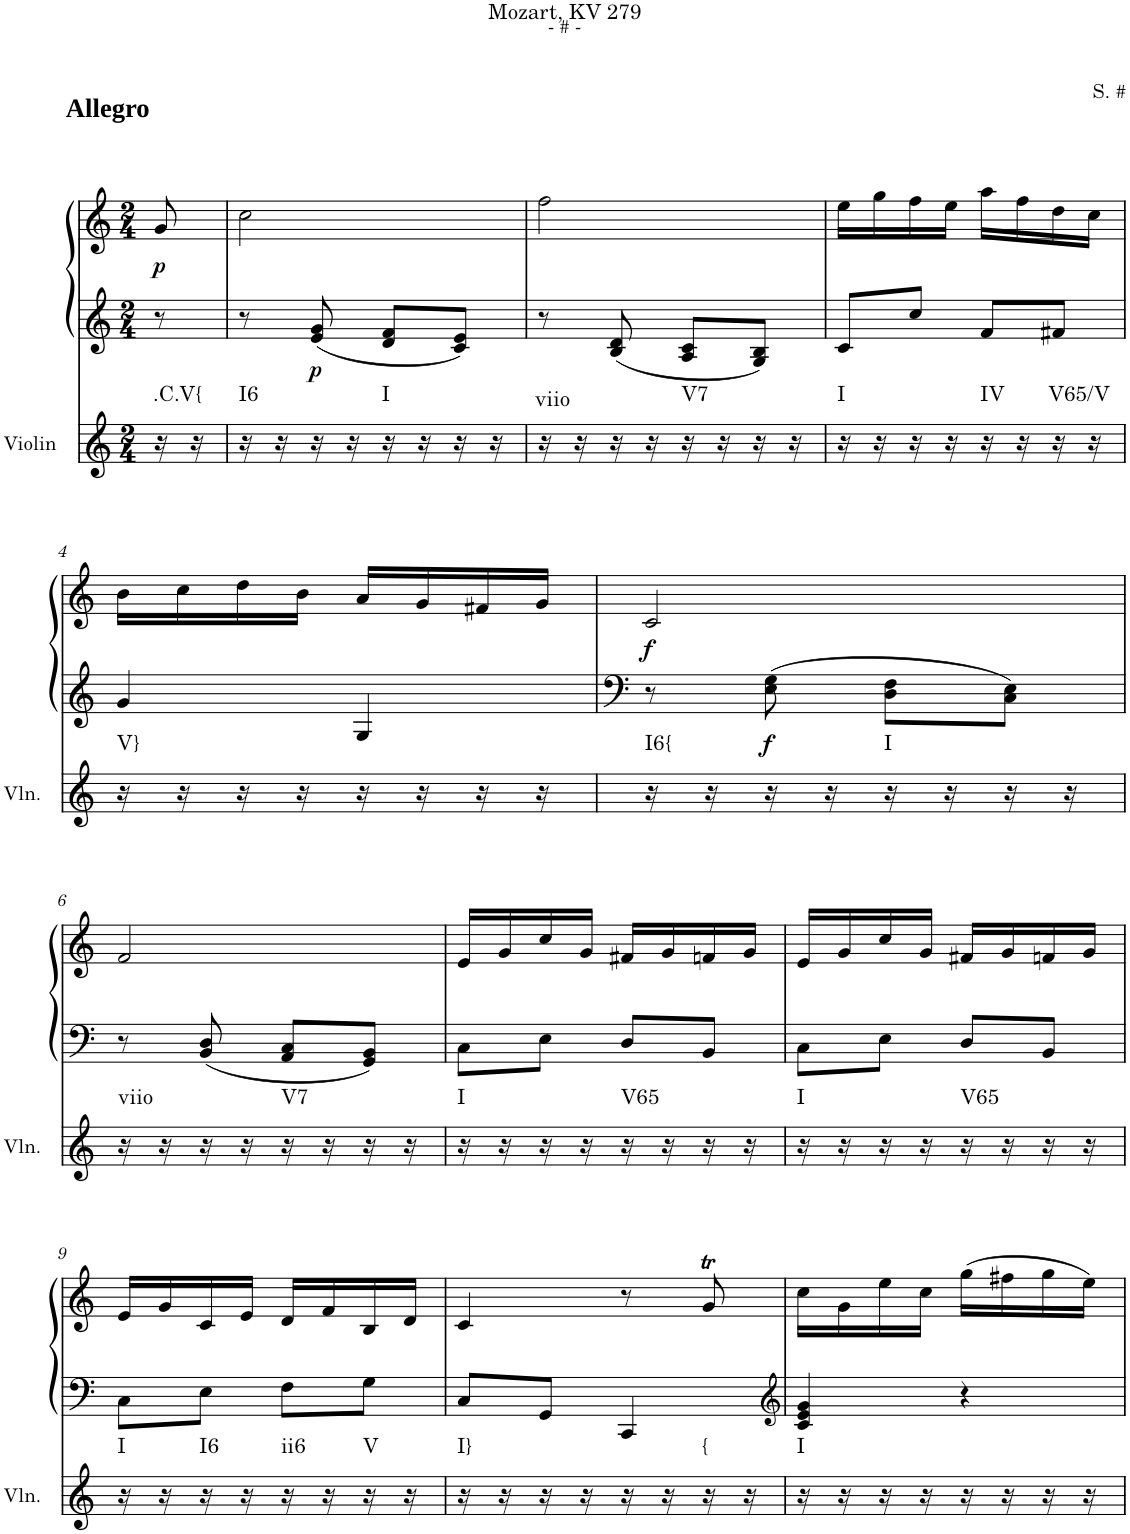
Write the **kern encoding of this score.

**kern	**harte	**kern	**kern	**dynam
*part2	*part2	*part1	*part1	*part1
*staff3	*	*staff2	*staff1	*staff1/2
*I"Violin	*	*I"Klavier linke Hand	*	*
*I'Vln.	*	*	*	*
*clefG2	*	*clefG2	*clefG2	*
*k[]	*	*k[]	*k[]	*
*M2/4	*	*M2/4	*M2/4	*
=	=	=	=	=
!	!	!	!LO:TX:a:B:t=Allegro	!
!	!LO:H:kt=.C.V{	!	!	!LO:DY:b
16r	N	8r	8g/	p
16r	.	.	.	.
=1	=1	=1	=1	=1
!	!LO:H:kt=I6	!	!	!
16r	N	8r	2cc\	.
16r	.	.	.	.
!	!	!	!	!LO:DY:b=2
16r	.	8e/ 8g/	.	p
16r	.	.	.	.
!	!LO:H:kt=I	!	!	!
16r	N	8d/ 8f/L	.	.
16r	.	.	.	.
16r	.	8c/ 8e/J	.	.
16r	.	.	.	.
=2	=2	=2	=2	=2
!	!LO:H:kt=viio	!	!	!
16r	N	8r	2ff\	.
16r	.	.	.	.
16r	.	8B/ 8d/	.	.
16r	.	.	.	.
!	!LO:H:kt=V7	!	!	!
16r	N	8A/ 8c/L	.	.
16r	.	.	.	.
16r	.	8G/ 8B/J	.	.
16r	.	.	.	.
=3	=3	=3	=3	=3
!	!LO:H:kt=I	!	!	!
16r	N	8c/L	16ee\LL	.
16r	.	.	16gg\	.
16r	.	8cc/J	16ff\	.
16r	.	.	16ee\JJ	.
!	!LO:H:kt=IV	!	!	!
16r	N	8f/L	16aa\LL	.
16r	.	.	16ff\	.
!	!LO:H:kt=V65/V	!	!	!
16r	N	8f#X/J	16dd\	.
16r	.	.	16cc\JJ	.
!!LO:LB:g=z
=4	=4	=4	=4	=4
!	!LO:H:kt=V}	!	!	!
16r	N	4g/	16b\LL	.
16r	.	.	16cc\	.
16r	.	.	16dd\	.
16r	.	.	16b\JJ	.
16r	.	4G/	16a/LL	.
16r	.	.	16g/	.
16r	.	.	16f#X/	.
16r	.	.	16g/JJ	.
=5	=5	=5	=5	=5
!	!LO:H:kt=I6{	!	!	!LO:DY:b
16r	N	8r	2c/	f
16r	.	.	.	.
!	!	!	!	!LO:DY:b=2
16r	.	8E\ 8G\	.	f
16r	.	.	.	.
!	!LO:H:kt=I	!	!	!
16r	N	8D\ 8F\L	.	.
16r	.	.	.	.
16r	.	8C\ 8E\J	.	.
16r	.	.	.	.
!!LO:LB:g=z
=6	=6	=6	=6	=6
!	!LO:H:kt=viio	!	!	!
16r	N	8r	2f/	.
16r	.	.	.	.
16r	.	8BB/ 8D/	.	.
16r	.	.	.	.
!	!LO:H:kt=V7	!	!	!
16r	N	8AA/ 8C/L	.	.
16r	.	.	.	.
16r	.	8GG/ 8BB/J	.	.
16r	.	.	.	.
=7	=7	=7	=7	=7
!	!LO:H:kt=I	!	!	!
16r	N	8C\L	16e/LL	.
16r	.	.	16g/	.
16r	.	8E\J	16cc/	.
16r	.	.	16g/JJ	.
!	!LO:H:kt=V65	!	!	!
16r	N	8D/L	16f#X/LL	.
16r	.	.	16g/	.
16r	.	8BB/J	16fn/	.
16r	.	.	16g/JJ	.
=8	=8	=8	=8	=8
!	!LO:H:kt=I	!	!	!
16r	N	8C\L	16e/LL	.
16r	.	.	16g/	.
16r	.	8E\J	16cc/	.
16r	.	.	16g/JJ	.
!	!LO:H:kt=V65	!	!	!
16r	N	8D/L	16f#X/LL	.
16r	.	.	16g/	.
16r	.	8BB/J	16fn/	.
16r	.	.	16g/JJ	.
!!LO:LB:g=z
=9	=9	=9	=9	=9
!	!LO:H:kt=I	!	!	!
16r	N	8C\L	16e/LL	.
16r	.	.	16g/	.
!	!LO:H:kt=I6	!	!	!
16r	N	8E\J	16c/	.
16r	.	.	16e/JJ	.
!	!LO:H:kt=ii6	!	!	!
16r	N	8F\L	16d/LL	.
16r	.	.	16f/	.
!	!LO:H:kt=V	!	!	!
16r	N	8G\J	16B/	.
16r	.	.	16d/JJ	.
=10	=10	=10	=10	=10
!	!LO:H:kt=I}	!	!	!
16r	N	8C/L	4c/	.
16r	.	.	.	.
16r	.	8GG/J	.	.
16r	.	.	.	.
16r	.	4CC/	8r	.
16r	.	.	.	.
!	!LO:H:kt={	!	!	!
16r	N	.	8gT/	.
16r	.	.	.	.
=11	=11	=11	=11	=11
*	*	*clefG2	*	*
!	!LO:H:kt=I	!	!	!
16r	N	4c/ 4e/ 4g/	16cc\LL	.
16r	.	.	16g\	.
16r	.	.	16ee\	.
16r	.	.	16cc\JJ	.
16r	.	4r	(16gg\LL	.
16r	.	.	16ff#X\	.
16r	.	.	16gg\	.
16r	.	.	16ee\JJ)	.
=	=	=	=	=
*-	*-	*-	*-	*-
